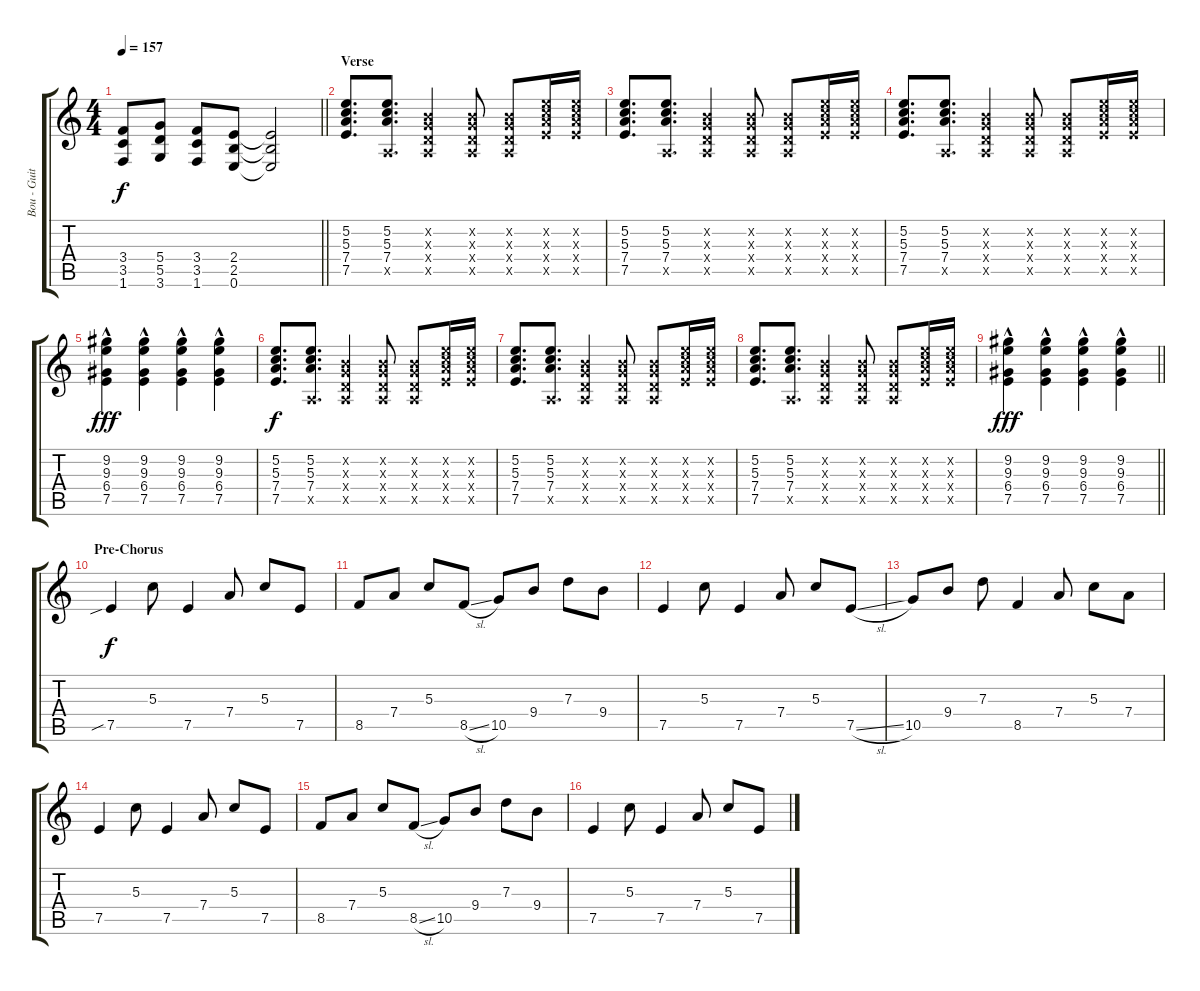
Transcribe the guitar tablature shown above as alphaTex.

\track ("Bou - Guitar 1" "Bou - Guit") {instrument electricguitarclean}
\staff {score tabs}
\tuning (E4 B3 G3 D3 A2 E2) {hide}
\ts (4 4)
\tempo 157
\clef g2
\barLineRight lightlight
\ks c
(3.4 3.5 1.6).8{dy f} (5.4 5.5 3.6).8 (3.4 3.5 1.6).8 (2.4 2.5 0.6).8 (2.4{t} 2.5{t} 0.6{t}).2 |
\section ("" "Verse")
(5.2 5.3 7.4 7.5).8{d} (5.2 5.3 7.4 0.5{x}).8{d} (0.2{x} 0.3{x} 0.4{x} 0.5{x}).4 (0.2{x} 0.3{x} 0.4{x} 0.5{x}).8 (0.2{x} 0.3{x} 0.4{x} 0.5{x}).8 (5.2{x} 5.3{x} 7.4{x} 7.5{x}).16 (5.2{x} 5.3{x} 7.4{x} 7.5{x}).16 |
(5.2 5.3 7.4 7.5).8{d} (5.2 5.3 7.4 0.5{x}).8{d} (0.2{x} 0.3{x} 0.4{x} 0.5{x}).4 (0.2{x} 0.3{x} 0.4{x} 0.5{x}).8 (0.2{x} 0.3{x} 0.4{x} 0.5{x}).8 (5.2{x} 5.3{x} 7.4{x} 7.5{x}).16 (5.2{x} 5.3{x} 7.4{x} 7.5{x}).16 |
(5.2 5.3 7.4 7.5).8{d} (5.2 5.3 7.4 0.5{x}).8{d} (0.2{x} 0.3{x} 0.4{x} 0.5{x}).4 (0.2{x} 0.3{x} 0.4{x} 0.5{x}).8 (0.2{x} 0.3{x} 0.4{x} 0.5{x}).8 (5.2{x} 5.3{x} 7.4{x} 7.5{x}).16 (5.2{x} 5.3{x} 7.4{x} 7.5{x}).16 |
(9.2{hac} 9.3{hac} 6.4 7.5).4{dy fff} (9.2{hac} 9.3{hac} 6.4 7.5).4 (9.2{hac} 9.3{hac} 6.4 7.5).4 (9.2{hac} 9.3{hac} 6.4 7.5).4 |
(5.2 5.3 7.4 7.5).8{d dy f} (5.2 5.3 7.4 0.5{x}).8{d} (0.2{x} 0.3{x} 0.4{x} 0.5{x}).4 (0.2{x} 0.3{x} 0.4{x} 0.5{x}).8 (0.2{x} 0.3{x} 0.4{x} 0.5{x}).8 (5.2{x} 5.3{x} 7.4{x} 7.5{x}).16 (5.2{x} 5.3{x} 7.4{x} 7.5{x}).16 |
(5.2 5.3 7.4 7.5).8{d} (5.2 5.3 7.4 0.5{x}).8{d} (0.2{x} 0.3{x} 0.4{x} 0.5{x}).4 (0.2{x} 0.3{x} 0.4{x} 0.5{x}).8 (0.2{x} 0.3{x} 0.4{x} 0.5{x}).8 (5.2{x} 5.3{x} 7.4{x} 7.5{x}).16 (5.2{x} 5.3{x} 7.4{x} 7.5{x}).16 |
(5.2 5.3 7.4 7.5).8{d} (5.2 5.3 7.4 0.5{x}).8{d} (0.2{x} 0.3{x} 0.4{x} 0.5{x}).4 (0.2{x} 0.3{x} 0.4{x} 0.5{x}).8 (0.2{x} 0.3{x} 0.4{x} 0.5{x}).8 (5.2{x} 5.3{x} 7.4{x} 7.5{x}).16 (5.2{x} 5.3{x} 7.4{x} 7.5{x}).16 |
\barLineRight lightlight
(9.2{hac} 9.3{hac} 6.4 7.5).4{dy fff} (9.2{hac} 9.3{hac} 6.4 7.5).4 (9.2{hac} 9.3{hac} 6.4 7.5).4 (9.2{hac} 9.3{hac} 6.4 7.5).4 |
\section ("" "Pre-Chorus")
7.5{sib}.4{dy f instrument electricguitarclean} 5.3.8 7.5.4 7.4.8 5.3.8 7.5.8 |
8.5.8 7.4.8 5.3.8 8.5{sl}.8 10.5.8 9.4.8 7.3.8 9.4.8 |
7.5.4 5.3.8 7.5.4 7.4.8 5.3.8 7.5{sl}.8 |
10.5.8 9.4.8 7.3.8 8.5.4 7.4.8 5.3.8 7.4.8 |
7.5.4 5.3.8 7.5.4 7.4.8 5.3.8 7.5.8 |
8.5.8 7.4.8 5.3.8 8.5{sl}.8 10.5.8 9.4.8 7.3.8 9.4.8 |
7.5.4 5.3.8 7.5.4 7.4.8 5.3.8 7.5.8
